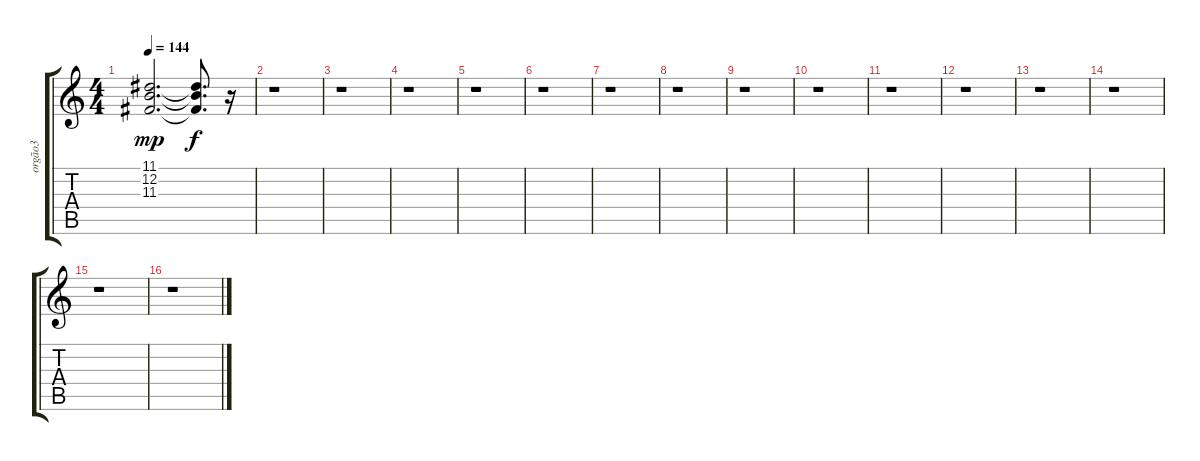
\track ("orgão3" "orgão3") {instrument choiraahs}
\staff {score tabs}
\tuning (E4 B3 G3 D3 A2 E2) {hide}
\ts (4 4)
\tempo 144
\clef g2
\ks c
(11.1 12.2 11.3).2{d dy mp} (11.1{t} 12.2{t} 11.3{t}).8{d dy f} r.16 |
r.1 |
r.1 |
r.1 |
r.1 |
r.1 |
r.1 |
r.1 |
r.1 |
r.1 |
r.1 |
r.1 |
r.1 |
r.1 |
r.1 |
r.1
